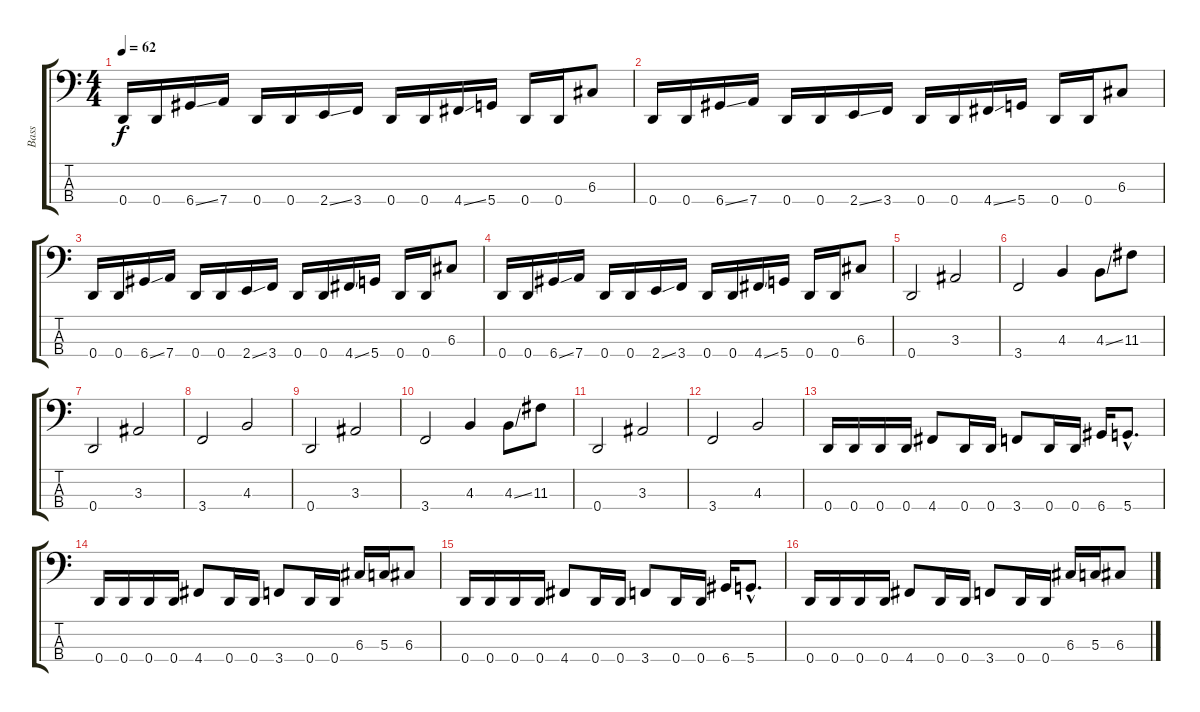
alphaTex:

\track ("Bass" "Bass") {instrument electricbassfinger}
\staff {score tabs}
\tuning (F2 C2 G1 D1) {hide}
\ts (4 4)
\tempo 62
\clef f4
\ks c
0.4.16{dy f} 0.4.16 6.4{ss}.16 7.4.16 0.4.16 0.4.16 2.4{ss}.16 3.4.16 0.4.16 0.4.16 4.4{ss}.16 5.4.16 0.4.16 0.4.16 6.3.8 |
0.4.16 0.4.16 6.4{ss}.16 7.4.16 0.4.16 0.4.16 2.4{ss}.16 3.4.16 0.4.16 0.4.16 4.4{ss}.16 5.4.16 0.4.16 0.4.16 6.3.8 |
0.4.16 0.4.16 6.4{ss}.16 7.4.16 0.4.16 0.4.16 2.4{ss}.16 3.4.16 0.4.16 0.4.16 4.4{ss}.16 5.4.16 0.4.16 0.4.16 6.3.8 |
0.4.16 0.4.16 6.4{ss}.16 7.4.16 0.4.16 0.4.16 2.4{ss}.16 3.4.16 0.4.16 0.4.16 4.4{ss}.16 5.4.16 0.4.16 0.4.16 6.3.8 |
0.4.2 3.3.2 |
3.4.2 4.3.4 4.3{ss}.8 11.3.8 |
0.4.2 3.3.2 |
3.4.2 4.3.2 |
0.4.2 3.3.2 |
3.4.2 4.3.4 4.3{ss}.8 11.3.8 |
0.4.2 3.3.2 |
3.4.2 4.3.2 |
0.4.16 0.4.16 0.4.16 0.4.16 4.4.8 0.4.16 0.4.16 3.4.8 0.4.16 0.4.16 6.4.16 5.4{hac}.8{d} |
0.4.16 0.4.16 0.4.16 0.4.16 4.4.8 0.4.16 0.4.16 3.4.8 0.4.16 0.4.16 6.3.16 5.3.16 6.3.8 |
0.4.16 0.4.16 0.4.16 0.4.16 4.4.8 0.4.16 0.4.16 3.4.8 0.4.16 0.4.16 6.4.16 5.4{hac}.8{d} |
0.4.16 0.4.16 0.4.16 0.4.16 4.4.8 0.4.16 0.4.16 3.4.8 0.4.16 0.4.16 6.3.16 5.3.16 6.3.8
